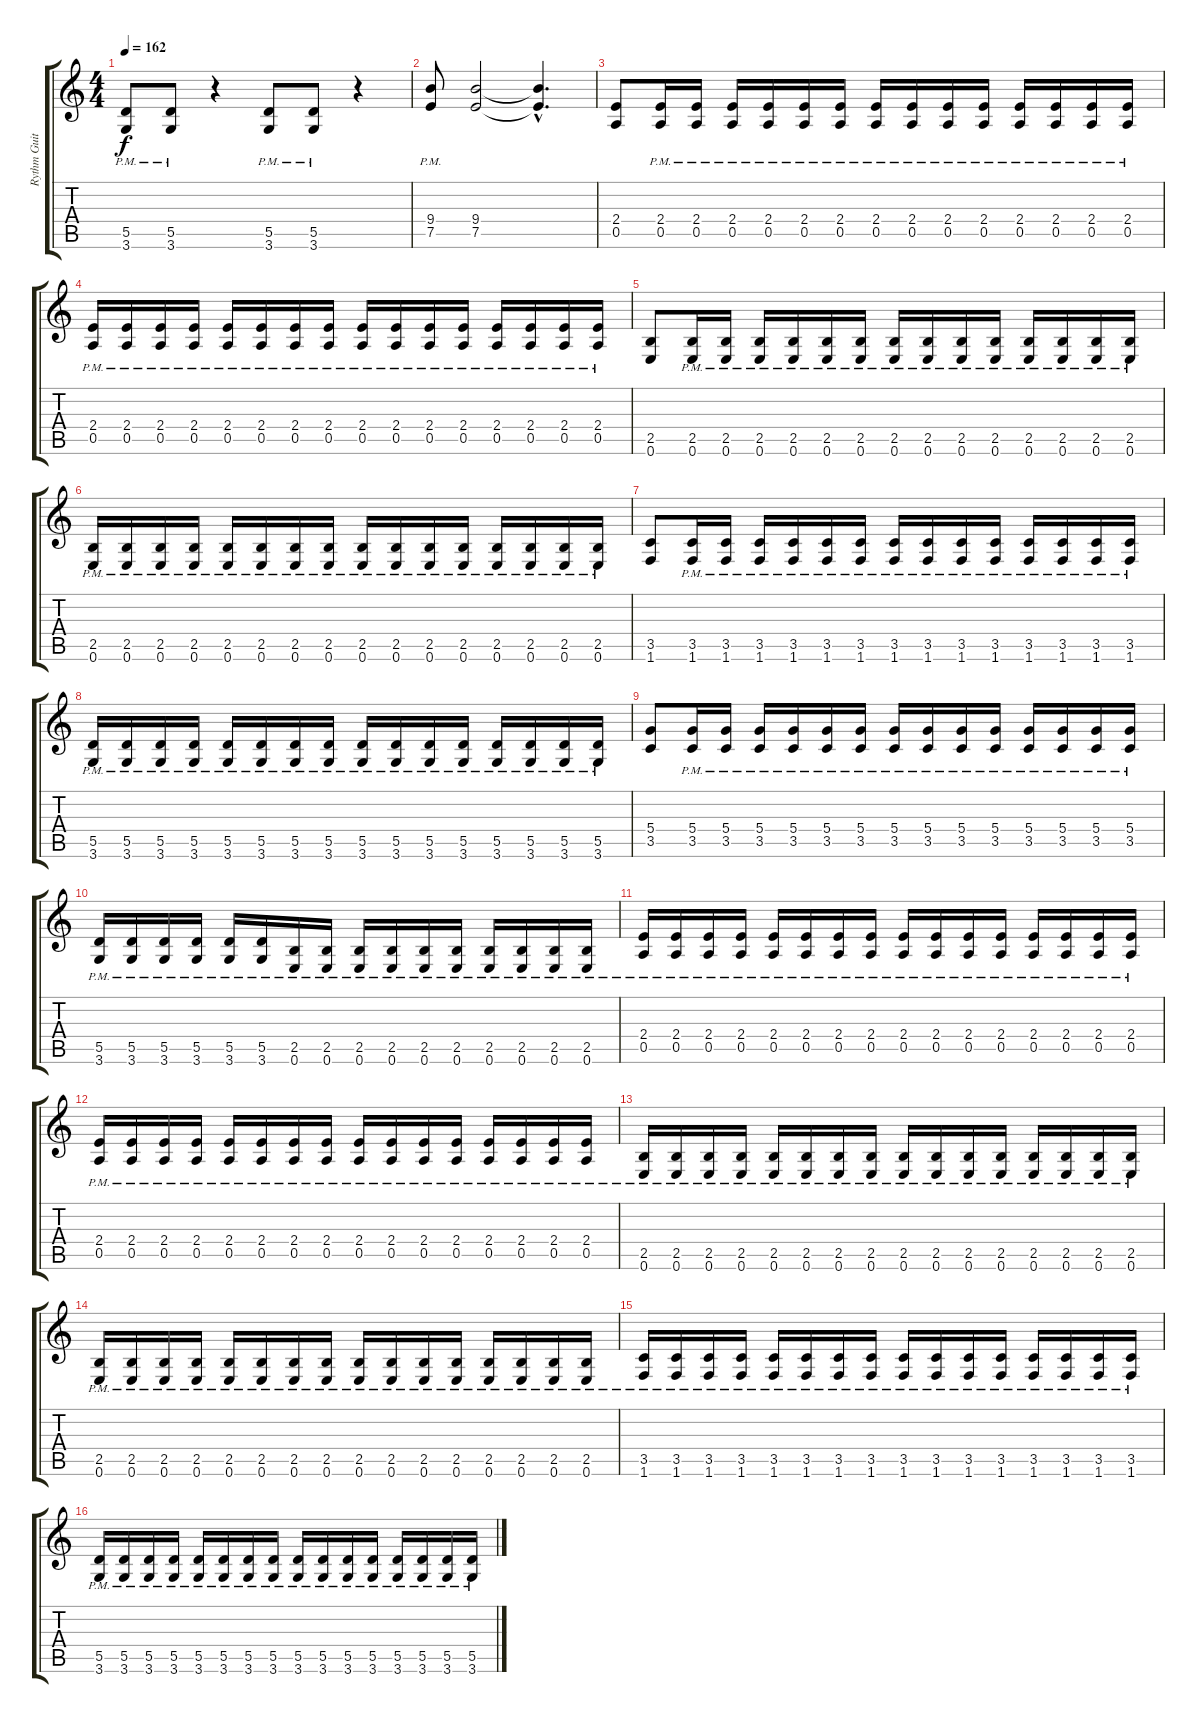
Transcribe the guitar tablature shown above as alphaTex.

\track ("Rythm Guitar" "Rythm Guit") {instrument distortionguitar}
\staff {score tabs}
\tuning (E4 B3 G3 D3 A2 E2) {hide}
\ts (4 4)
\tempo 162
\clef g2
\ks c
(5.5{pm} 3.6{pm}).8{dy f} (5.5{pm} 3.6{pm}).8 r.4 (5.5{pm} 3.6{pm}).8 (5.5{pm} 3.6{pm}).8 r.4 |
(9.4{pm} 7.5{pm}).8 (9.4 7.5).2 (9.4{hac t} 7.5{hac t}).4{d} |
(2.4 0.5).8 (2.4{pm} 0.5{pm}).16 (2.4{pm} 0.5{pm}).16 (2.4{pm} 0.5{pm}).16 (2.4{pm} 0.5{pm}).16 (2.4{pm} 0.5{pm}).16 (2.4{pm} 0.5{pm}).16 (2.4{pm} 0.5{pm}).16 (2.4{pm} 0.5{pm}).16 (2.4{pm} 0.5{pm}).16 (2.4{pm} 0.5{pm}).16 (2.4{pm} 0.5{pm}).16 (2.4{pm} 0.5{pm}).16 (2.4{pm} 0.5{pm}).16 (2.4{pm} 0.5{pm}).16 |
(2.4{pm} 0.5{pm}).16 (2.4{pm} 0.5{pm}).16 (2.4{pm} 0.5{pm}).16 (2.4{pm} 0.5{pm}).16 (2.4{pm} 0.5{pm}).16 (2.4{pm} 0.5{pm}).16 (2.4{pm} 0.5{pm}).16 (2.4{pm} 0.5{pm}).16 (2.4{pm} 0.5{pm}).16 (2.4{pm} 0.5{pm}).16 (2.4{pm} 0.5{pm}).16 (2.4{pm} 0.5{pm}).16 (2.4{pm} 0.5{pm}).16 (2.4{pm} 0.5{pm}).16 (2.4{pm} 0.5{pm}).16 (2.4{pm} 0.5{pm}).16 |
(2.5 0.6).8 (2.5{pm} 0.6{pm}).16 (2.5{pm} 0.6{pm}).16 (2.5{pm} 0.6{pm}).16 (2.5{pm} 0.6{pm}).16 (2.5{pm} 0.6{pm}).16 (2.5{pm} 0.6{pm}).16 (2.5{pm} 0.6{pm}).16 (2.5{pm} 0.6{pm}).16 (2.5{pm} 0.6{pm}).16 (2.5{pm} 0.6{pm}).16 (2.5{pm} 0.6{pm}).16 (2.5{pm} 0.6{pm}).16 (2.5{pm} 0.6{pm}).16 (2.5{pm} 0.6{pm}).16 |
(2.5{pm} 0.6{pm}).16 (2.5{pm} 0.6{pm}).16 (2.5{pm} 0.6{pm}).16 (2.5{pm} 0.6{pm}).16 (2.5{pm} 0.6{pm}).16 (2.5{pm} 0.6{pm}).16 (2.5{pm} 0.6{pm}).16 (2.5{pm} 0.6{pm}).16 (2.5{pm} 0.6{pm}).16 (2.5{pm} 0.6{pm}).16 (2.5{pm} 0.6{pm}).16 (2.5{pm} 0.6{pm}).16 (2.5{pm} 0.6{pm}).16 (2.5{pm} 0.6{pm}).16 (2.5{pm} 0.6{pm}).16 (2.5{pm} 0.6{pm}).16 |
(3.5 1.6).8 (3.5{pm} 1.6{pm}).16 (3.5{pm} 1.6{pm}).16 (3.5{pm} 1.6{pm}).16 (3.5{pm} 1.6{pm}).16 (3.5{pm} 1.6{pm}).16 (3.5{pm} 1.6{pm}).16 (3.5{pm} 1.6{pm}).16 (3.5{pm} 1.6{pm}).16 (3.5{pm} 1.6{pm}).16 (3.5{pm} 1.6{pm}).16 (3.5{pm} 1.6{pm}).16 (3.5{pm} 1.6{pm}).16 (3.5{pm} 1.6{pm}).16 (3.5{pm} 1.6{pm}).16 |
(5.5{pm} 3.6{pm}).16 (5.5{pm} 3.6{pm}).16 (5.5{pm} 3.6{pm}).16 (5.5{pm} 3.6{pm}).16 (5.5{pm} 3.6{pm}).16 (5.5{pm} 3.6{pm}).16 (5.5{pm} 3.6{pm}).16 (5.5{pm} 3.6{pm}).16 (5.5{pm} 3.6{pm}).16 (5.5{pm} 3.6{pm}).16 (5.5{pm} 3.6{pm}).16 (5.5{pm} 3.6{pm}).16 (5.5{pm} 3.6{pm}).16 (5.5{pm} 3.6{pm}).16 (5.5{pm} 3.6{pm}).16 (5.5{pm} 3.6{pm}).16 |
(5.4 3.5).8 (5.4{pm} 3.5{pm}).16 (5.4{pm} 3.5{pm}).16 (5.4{pm} 3.5{pm}).16 (5.4{pm} 3.5{pm}).16 (5.4{pm} 3.5{pm}).16 (5.4{pm} 3.5{pm}).16 (5.4{pm} 3.5{pm}).16 (5.4{pm} 3.5{pm}).16 (5.4{pm} 3.5{pm}).16 (5.4{pm} 3.5{pm}).16 (5.4{pm} 3.5{pm}).16 (5.4{pm} 3.5{pm}).16 (5.4{pm} 3.5{pm}).16 (5.4{pm} 3.5{pm}).16 |
(5.5{pm} 3.6{pm}).16 (5.5{pm} 3.6{pm}).16 (5.5{pm} 3.6{pm}).16 (5.5{pm} 3.6{pm}).16 (5.5{pm} 3.6{pm}).16 (5.5{pm} 3.6{pm}).16 (2.5{pm} 0.6{pm}).16 (2.5{pm} 0.6{pm}).16 (2.5{pm} 0.6{pm}).16 (2.5{pm} 0.6{pm}).16 (2.5{pm} 0.6{pm}).16 (2.5{pm} 0.6{pm}).16 (2.5{pm} 0.6{pm}).16 (2.5{pm} 0.6{pm}).16 (2.5{pm} 0.6{pm}).16 (2.5{pm} 0.6{pm}).16 |
(2.4{pm} 0.5{pm}).16 (2.4{pm} 0.5{pm}).16 (2.4{pm} 0.5{pm}).16 (2.4{pm} 0.5{pm}).16 (2.4{pm} 0.5{pm}).16 (2.4{pm} 0.5{pm}).16 (2.4{pm} 0.5{pm}).16 (2.4{pm} 0.5{pm}).16 (2.4{pm} 0.5{pm}).16 (2.4{pm} 0.5{pm}).16 (2.4{pm} 0.5{pm}).16 (2.4{pm} 0.5{pm}).16 (2.4{pm} 0.5{pm}).16 (2.4{pm} 0.5{pm}).16 (2.4{pm} 0.5{pm}).16 (2.4{pm} 0.5{pm}).16 |
(2.4{pm} 0.5{pm}).16 (2.4{pm} 0.5{pm}).16 (2.4{pm} 0.5{pm}).16 (2.4{pm} 0.5{pm}).16 (2.4{pm} 0.5{pm}).16 (2.4{pm} 0.5{pm}).16 (2.4{pm} 0.5{pm}).16 (2.4{pm} 0.5{pm}).16 (2.4{pm} 0.5{pm}).16 (2.4{pm} 0.5{pm}).16 (2.4{pm} 0.5{pm}).16 (2.4{pm} 0.5{pm}).16 (2.4{pm} 0.5{pm}).16 (2.4{pm} 0.5{pm}).16 (2.4{pm} 0.5{pm}).16 (2.4{pm} 0.5{pm}).16 |
(2.5{pm} 0.6{pm}).16 (2.5{pm} 0.6{pm}).16 (2.5{pm} 0.6{pm}).16 (2.5{pm} 0.6{pm}).16 (2.5{pm} 0.6{pm}).16 (2.5{pm} 0.6{pm}).16 (2.5{pm} 0.6{pm}).16 (2.5{pm} 0.6{pm}).16 (2.5{pm} 0.6{pm}).16 (2.5{pm} 0.6{pm}).16 (2.5{pm} 0.6{pm}).16 (2.5{pm} 0.6{pm}).16 (2.5{pm} 0.6{pm}).16 (2.5{pm} 0.6{pm}).16 (2.5{pm} 0.6{pm}).16 (2.5{pm} 0.6{pm}).16 |
(2.5{pm} 0.6{pm}).16 (2.5{pm} 0.6{pm}).16 (2.5{pm} 0.6{pm}).16 (2.5{pm} 0.6{pm}).16 (2.5{pm} 0.6{pm}).16 (2.5{pm} 0.6{pm}).16 (2.5{pm} 0.6{pm}).16 (2.5{pm} 0.6{pm}).16 (2.5{pm} 0.6{pm}).16 (2.5{pm} 0.6{pm}).16 (2.5{pm} 0.6{pm}).16 (2.5{pm} 0.6{pm}).16 (2.5{pm} 0.6{pm}).16 (2.5{pm} 0.6{pm}).16 (2.5{pm} 0.6{pm}).16 (2.5{pm} 0.6{pm}).16 |
(3.5{pm} 1.6{pm}).16 (3.5{pm} 1.6{pm}).16 (3.5{pm} 1.6{pm}).16 (3.5{pm} 1.6{pm}).16 (3.5{pm} 1.6{pm}).16 (3.5{pm} 1.6{pm}).16 (3.5{pm} 1.6{pm}).16 (3.5{pm} 1.6{pm}).16 (3.5{pm} 1.6{pm}).16 (3.5{pm} 1.6{pm}).16 (3.5{pm} 1.6{pm}).16 (3.5{pm} 1.6{pm}).16 (3.5{pm} 1.6{pm}).16 (3.5{pm} 1.6{pm}).16 (3.5{pm} 1.6{pm}).16 (3.5{pm} 1.6{pm}).16 |
(5.5{pm} 3.6{pm}).16 (5.5{pm} 3.6{pm}).16 (5.5{pm} 3.6{pm}).16 (5.5{pm} 3.6{pm}).16 (5.5{pm} 3.6{pm}).16 (5.5{pm} 3.6{pm}).16 (5.5{pm} 3.6{pm}).16 (5.5{pm} 3.6{pm}).16 (5.5{pm} 3.6{pm}).16 (5.5{pm} 3.6{pm}).16 (5.5{pm} 3.6{pm}).16 (5.5{pm} 3.6{pm}).16 (5.5{pm} 3.6{pm}).16 (5.5{pm} 3.6{pm}).16 (5.5{pm} 3.6{pm}).16 (5.5{pm} 3.6{pm}).16
